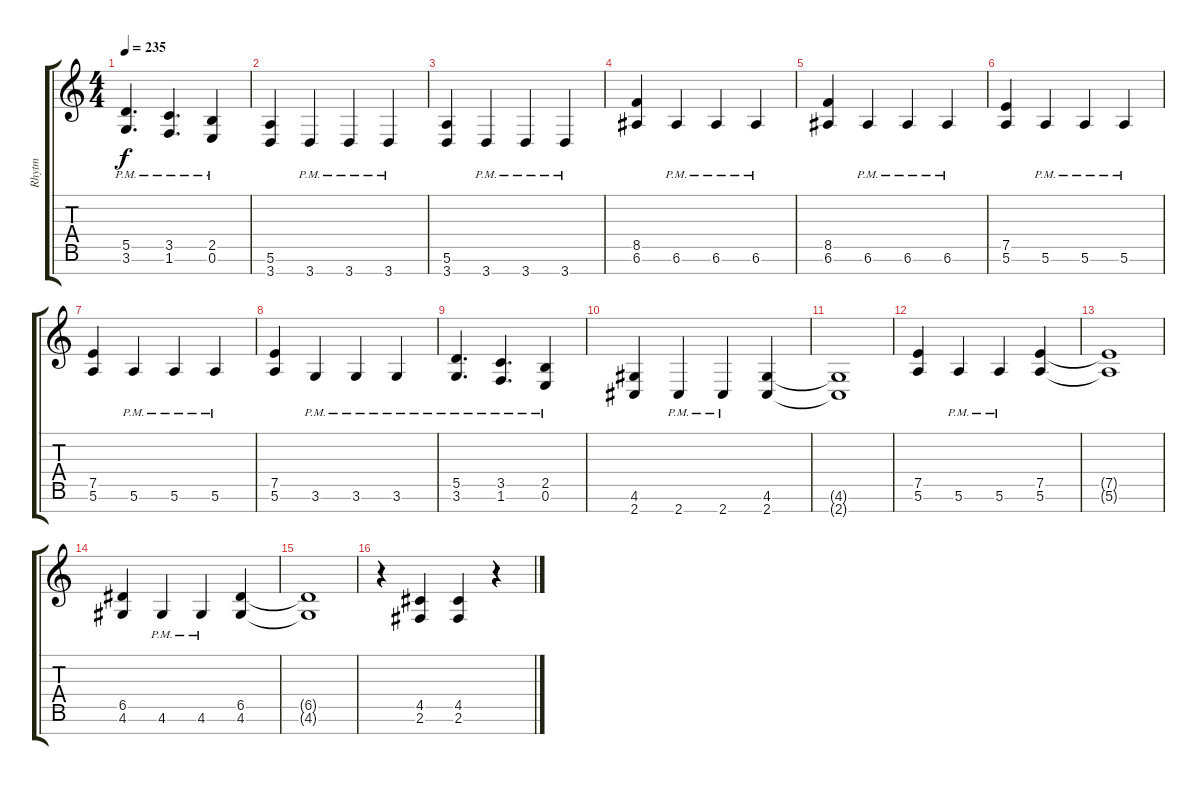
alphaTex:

\track ("Rhytm" "Rhytm") {instrument distortionguitar}
\staff {score tabs}
\tuning (E4 B3 G3 D3 A2 E2 B1) {hide}
\ts (4 4)
\tempo 235
\clef g2
\ks c
(5.5{pm} 3.6{pm}).4{d dy f} (3.5{pm} 1.6{pm}).4{d} (2.5{pm} 0.6{pm}).4 |
(5.6 3.7).4 3.7{pm}.4 3.7{pm}.4 3.7{pm}.4 |
(5.6 3.7).4 3.7{pm}.4 3.7{pm}.4 3.7{pm}.4 |
(8.5 6.6).4 6.6{pm}.4 6.6{pm}.4 6.6{pm}.4 |
(8.5 6.6).4 6.6{pm}.4 6.6{pm}.4 6.6{pm}.4 |
(7.5 5.6).4 5.6{pm}.4 5.6{pm}.4 5.6{pm}.4 |
(7.5 5.6).4 5.6{pm}.4 5.6{pm}.4 5.6{pm}.4 |
(7.5 5.6).4 3.6{pm}.4 3.6{pm}.4 3.6{pm}.4 |
(5.5{pm} 3.6{pm}).4{d} (3.5{pm} 1.6{pm}).4{d} (2.5{pm} 0.6{pm}).4 |
(4.6 2.7).4 2.7{pm}.4 2.7{pm}.4 (4.6 2.7).4 |
(4.6{t} 2.7{t}).1 |
(7.5 5.6).4 5.6{pm}.4 5.6{pm}.4 (7.5 5.6).4 |
(7.5{t} 5.6{t}).1 |
(6.5 4.6).4 4.6{pm}.4 4.6{pm}.4 (6.5 4.6).4 |
(6.5{t} 4.6{t}).1 |
r.4 (4.5 2.6).4 (4.5 2.6).4 r.4
